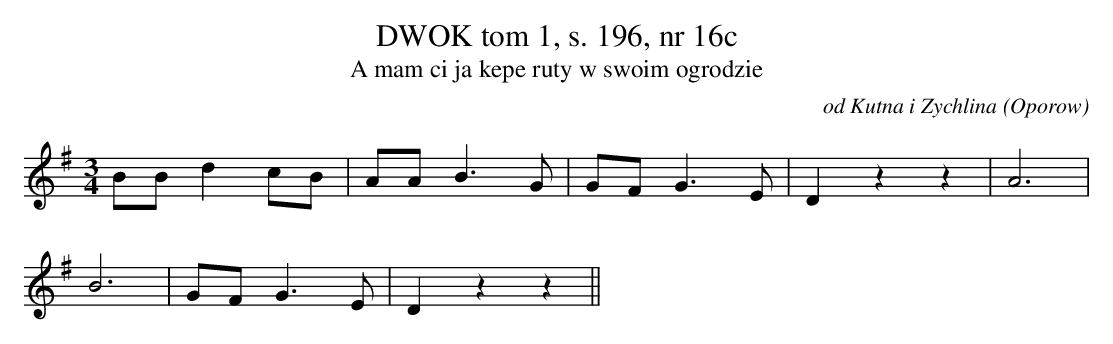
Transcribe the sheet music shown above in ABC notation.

X:1
T:DWOK tom 1, s. 196, nr 16c
T:A mam ci ja kepe ruty w swoim ogrodzie
O:od Kutna i Zychlina (Oporow)
M:3/4
L:1/8
K:G
BBd2cB | AAB3G | GFG3E | D2z2z2 |A6 |
 B6 | GFG3E | D2z2z2||
